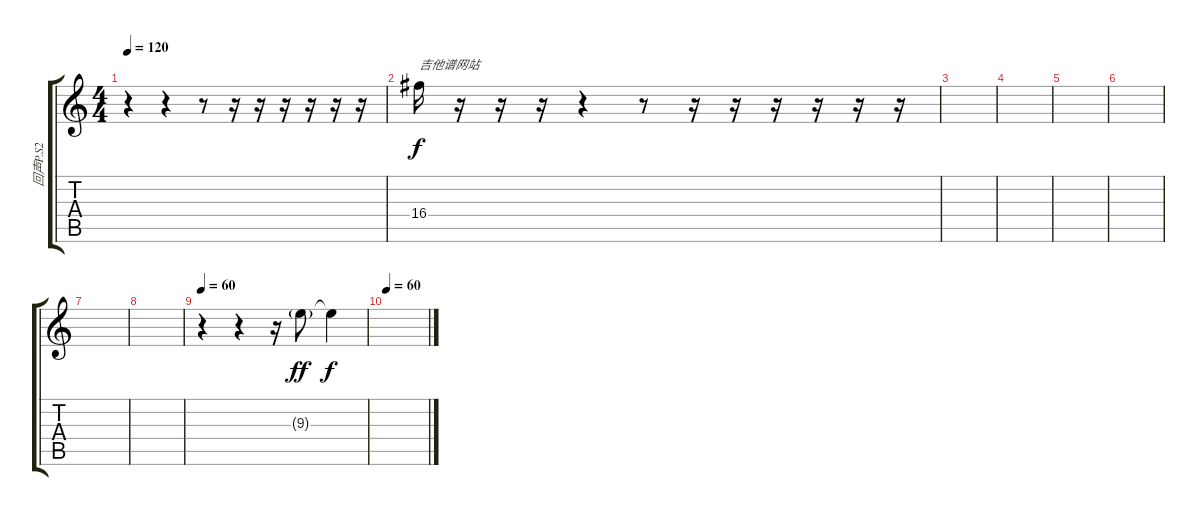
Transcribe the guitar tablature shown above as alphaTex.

\track ("回声P.S2" "回声P.S2") {instrument electricguitarmuted}
\staff {score tabs}
\tuning (E4 B3 G3 D3 A2 E2) {hide}
\ts (4 4)
\tempo 120
\tempo 60
\tempo 120
\clef g2
\ks c
r.4{dy f instrument electricguitarmuted} r.4 r.8 r.16 r.16 r.16 r.16 r.16 r.16 |
16.4.16{txt "吉他谱网站"} r.16 r.16 r.16 r.4 r.8 r.16 r.16 r.16 r.16 r.16 r.16 |
|
|
|
|
|
|
\tempo 60
r.4 r.4 r.16 9.3{g}.8{dy ff} 9.3{t}.4{dy f} |
\tempo 60
